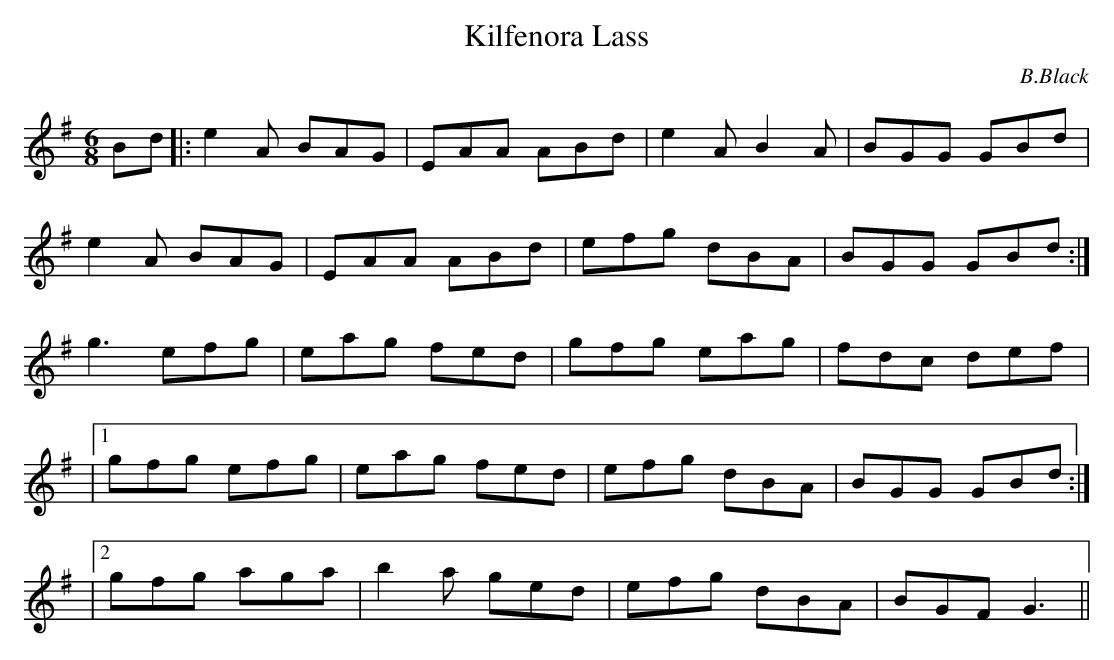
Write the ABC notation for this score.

X:1
T: Kilfenora Lass
C: B.Black
M: 6/8
L: 1/8
K: Ador
Bd |: e2 A BAG | EAA ABd | e2 A B2 A | BGG GBd |
e2 A BAG | EAA ABd | efg dBA | BGG GBd :|
g3 efg | eag fed | gfg eag | fdc def |
|1 gfg efg | eag fed | efg dBA | BGG GBd :|
|2 gfg aga | b2 a ged | efg dBA | BGF G3 ||
